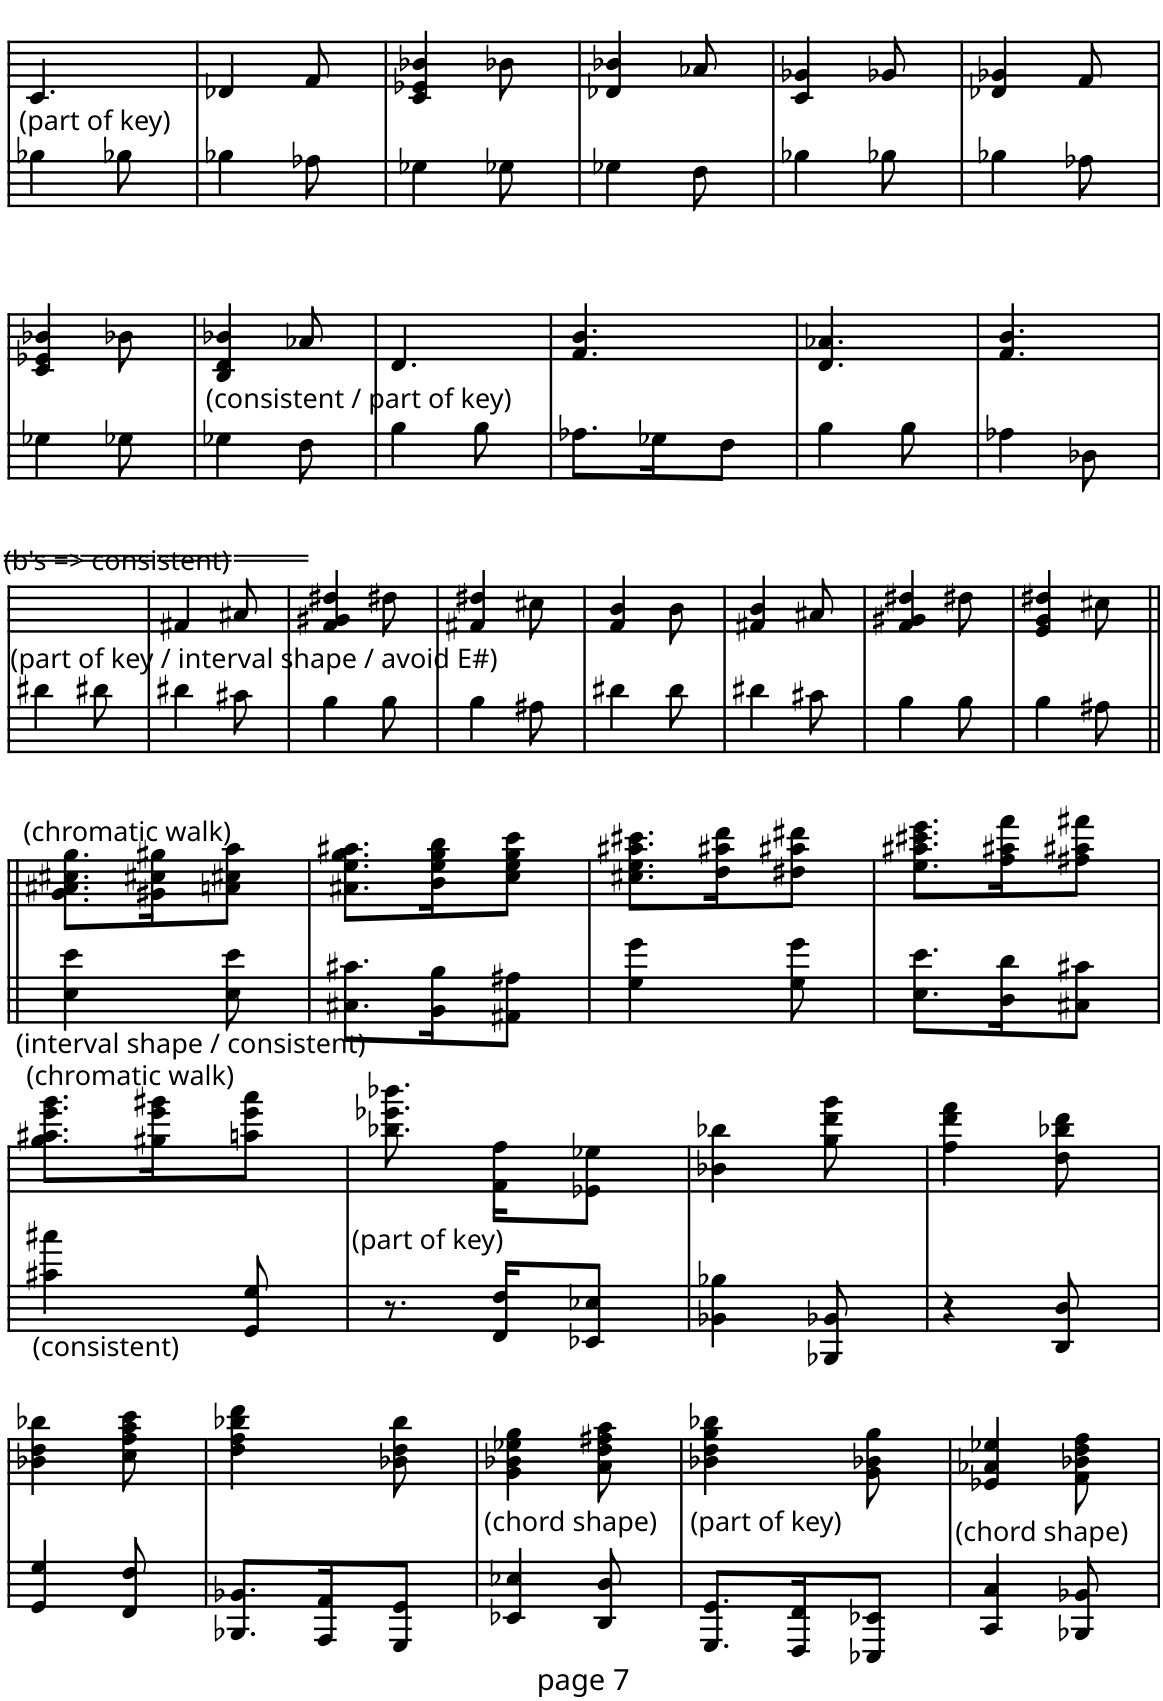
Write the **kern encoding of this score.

**kern	**kern
*part1	*part1
*staff2	*staff1
*I"Piano	*
*I'Pno.	*
!!LO:PB:g=z
*clefF4	*clefG2
*k[]	*k[]
*M3/8	*M3/8
=158	=158
!LO:TX:a:t=(part of key)	!
4B-X\	4.c/
8B-X\	.
=159	=159
4B-X\	4d-X/
8A-X\	8f/
=160	=160
4G-X\	4c/ 4e-X/ 4b-X/
8G-X\	8b-X\
=161	=161
4G-X\	4d-X/ 4b-X/
8F\	8a-X/
=162	=162
4B-X\	4c/ 4g-X/
8B-X\	8g-X/
=163	=163
4B-X\	4d-X/ 4g-X/
8A-X\	8f/
!!LO:LB:g=z
=164	=164
4G-X\	4c/ 4e-X/ 4b-X/
8G-X\	8b-X\
=165	=165
!LO:TX:a:t=(consistent / part of key)	!
4G-X\	4B/ 4d/ 4b-X/
8F\	8a-X/
=166	=166
4B\	4.d/
8B\	.
=167	=167
8.A-X\L	4.f/ 4.b/
16G-X\K	.
8F\J	.
=168	=168
4B\	4.d/ 4.a-X/
8B\	.
=169	=169
4A-X\	4.f/ 4.b/
8D-X\	.
!!LO:LB:g=z
=170	=170
!LO:TX:a:t=(part of key / interval shape / avoid E#)	!
4d#X\	4.ryy
8d#X\	.
=171	=171
!	!LO:TX:a:t=(b's => consistent)
!	!LO:TX:a:t=⸻⸻⸻⸻
!	!LO:TX:a:t=⸻⸻⸻⸻
4d#X\	4f#X/
8c#X\	8a#X/
=172	=172
4B\	4f/ 4g#X/ 4dd#X/
8B\	8dd#X\
=173	=173
4B\	4f#X/ 4dd#X/
8A#X\	8cc#X\
=174	=174
4d#X\	4f/ 4b/
8d#\	8b\
=175	=175
4d#X\	4f#X/ 4b/
8c#X\	8a#X/
=176	=176
4B\	4f/ 4g#X/ 4dd#X/
8B\	8dd#X\
=177	=177
4B\	4e/ 4g/ 4dd#X/
8A#X\	8cc#X\
!!LO:LB:g=z
=178||	=178||
!	!LO:TX:a:t=(chromatic walk)
4E\ 4e\	8.g\ 8.a#X\ 8.cc#X\ 8.gg\L
.	16g#X\ 16cc#X\ 16gg#X\K
8E\ 8e\	8an\ 8cc#X\ 8aa\J
=179	=179
!LO:TX:b:t=(interval shape / consistent)	!
8.C#X\ 8.c#X\L	8.a#X\ 8.ee\ 8.gg\ 8.aa#X\L
16BB\ 16B\K	16b\ 16ee\ 16gg\ 16bb\K
8AA#X\ 8A#X\J	8cc\ 8ee\ 8gg\ 8ccc\J
=180	=180
4G\ 4g\	8.cc#X\ 8.ee\ 8.aa#X\ 8.ccc#X\L
.	16dd\ 16aa#X\ 16ddd\K
8G\ 8g\	8dd#X\ 8aa#X\ 8ddd#X\J
=181	=181
8.E\ 8.e\L	8.ee\ 8.aa#X\ 8.ccc#X\ 8.eee\L
16D\ 16d\K	16ff\ 16aa#X\ 16fff\K
8C#X\ 8c#X\J	8ff#X\ 8aa#X\ 8fff#X\J
!!LO:LB:g=z
=182	=182
!	!LO:TX:a:t=(chromatic walk)
!LO:TX:b:t=(consistent)	!
4c#X\ 4cc#X\	8.gg\ 8.aa#X\ 8.eee\ 8.ggg\L
.	16gg#X\ 16eee\ 16ggg#X\K
8GG/ 8G/	8aan\ 8eee\ 8aaa\J
=183	=183
!	!LO:TX:b:t=(part of key)
8.r	8.bb-X\ 8.eee-X\ 8.bbb-X\
16FF/ 16F/KL	16f\ 16ff\KL
8EE-X/ 8E-X/J	8e-X\ 8ee-X\J
=184	=184
4BB-X\ 4B-X\	4b-X\ 4bb-X\
8BBB-X/ 8BB-X/	8gg\ 8ddd\ 8ggg\
=185	=185
4r	4ff\ 4ddd\ 4fff\
8DD/ 8D/	8dd\ 8bb-X\ 8ddd\
!!LO:LB:g=z
=186	=186
4GG/ 4G/	4b-X\ 4dd\ 4bb-X\
8FF/ 8F/	8cc\ 8ff\ 8aa\ 8ccc\
=187	=187
8.BBB-X/ 8.BB-X/L	4dd\ 4ff\ 4bb-X\ 4ddd\
16AAA/ 16AA/K	.
8GGG/ 8GG/J	8b-X\ 8dd\ 8bb-\
=188	=188
!	!LO:TX:b:t=(chord shape)
4EE-X/ 4E-X/	4g\ 4b-X\ 4ee-X\ 4gg\
8DD/ 8D/	8a\ 8dd\ 8ff#X\ 8aa\
=189	=189
!	!LO:TX:b:t=(part of key)
8.GGG/ 8.GG/L	4b-X\ 4dd\ 4gg\ 4bb-X\
16FFF/ 16FF/K	.
8EEE-X/ 8EE-X/J	8g\ 8b-X\ 8gg\
=190	=190
!	!LO:TX:b:t=(chord shape)
4CC/ 4C/	4e-X/ 4a-X/ 4ee-X/
8BBB-X/ 8BB-X/	8f\ 8b-X\ 8dd\ 8ff\
=	=
*-	*-
